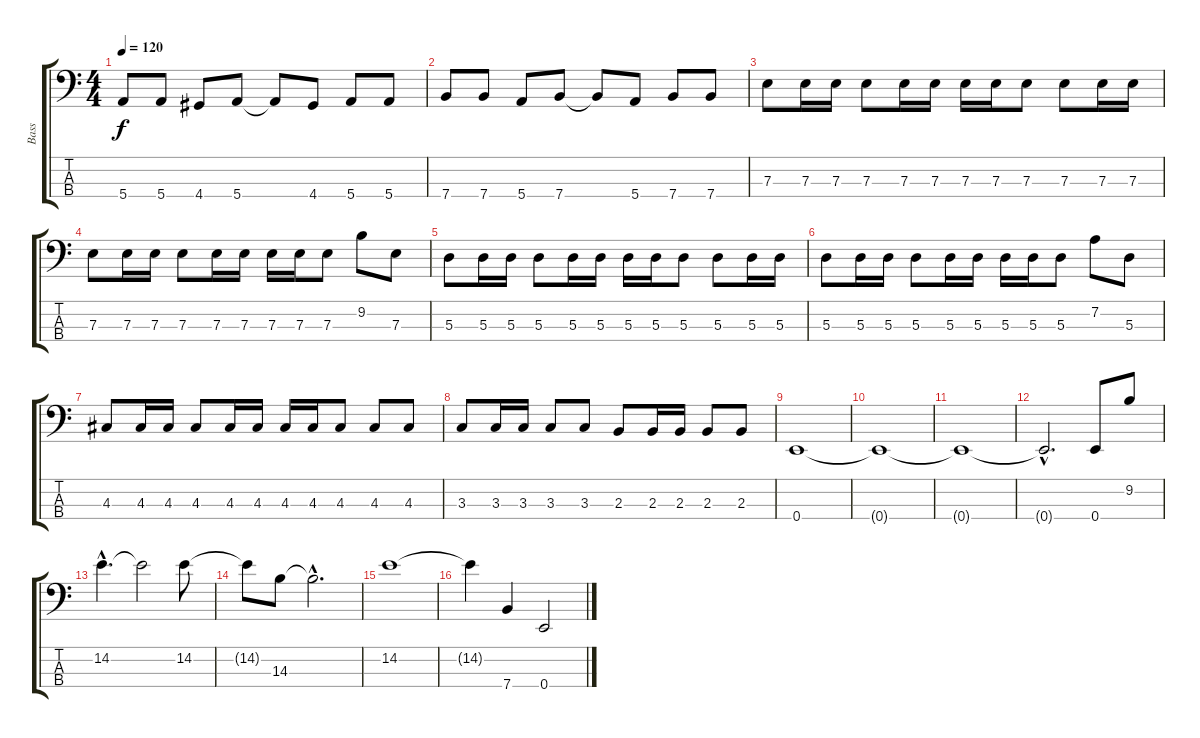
\track ("Bass" "Bass") {instrument electricbassfinger}
\staff {score tabs}
\tuning (G2 D2 A1 E1) {hide}
\ts (4 4)
\tempo 120
\clef f4
\ks c
5.4.8{dy f} 5.4.8 4.4.8 5.4.8 5.4{t}.8 4.4.8 5.4.8 5.4.8 |
7.4.8 7.4.8 5.4.8 7.4.8 7.4{t}.8 5.4.8 7.4.8 7.4.8 |
7.3.8 7.3.16 7.3.16 7.3.8 7.3.16 7.3.16 7.3.16 7.3.16 7.3.8 7.3.8 7.3.16 7.3.16 |
7.3.8 7.3.16 7.3.16 7.3.8 7.3.16 7.3.16 7.3.16 7.3.16 7.3.8 9.2.8 7.3.8 |
5.3.8 5.3.16 5.3.16 5.3.8 5.3.16 5.3.16 5.3.16 5.3.16 5.3.8 5.3.8 5.3.16 5.3.16 |
5.3.8 5.3.16 5.3.16 5.3.8 5.3.16 5.3.16 5.3.16 5.3.16 5.3.8 7.2.8 5.3.8 |
4.3.8 4.3.16 4.3.16 4.3.8 4.3.16 4.3.16 4.3.16 4.3.16 4.3.8 4.3.8 4.3.8 |
3.3.8 3.3.16 3.3.16 3.3.8 3.3.8 2.3.8 2.3.16 2.3.16 2.3.8 2.3.8 |
0.4.1 |
0.4{t}.1 |
0.4{t}.1 |
0.4{hac t}.2{d} 0.4.8 9.2.8 |
14.2{hac}.4{d} 14.2{t}.2 14.2.8 |
14.2{t}.8 14.3.8 14.3{hac t}.2{d} |
14.2.1 |
14.2{t}.4 7.4.4 0.4.2
